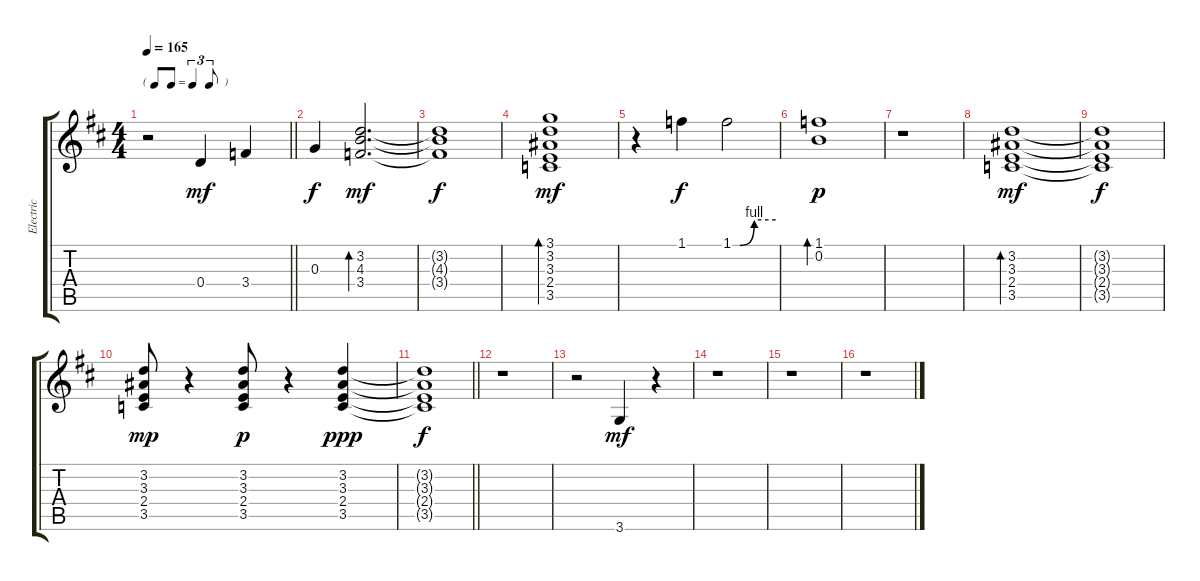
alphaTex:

\track ("Electric" "Electric") {instrument electricguitarjazz}
\staff {score tabs}
\tuning (E4 B3 G3 D3 A2 E2) {hide}
\ts (4 4)
\tf triplet8th
\tempo 165
\clef g2
\barLineRight lightlight
\ks d
r.2{dy mf} 0.4.4 3.4.4 |
0.3.4{dy f} (3.2 4.3 3.4).2{d bd 480 dy mf} |
(3.2{t} 4.3{t} 3.4{t}).1{dy f} |
(3.1 3.2 3.3 2.4 3.5).1{bd 480 dy mf} |
r.4 1.1.4{dy f} 1.1{be (custom 0 0 10 0 30 4 60 4)}.2 |
(1.1 0.2).1{bd 480 dy p} |
r.1 |
(3.2 3.3 2.4 3.5).1{bd 480 dy mf} |
(3.2{t} 3.3{t} 2.4{t} 3.5{t}).1{dy f} |
(3.2 3.3 2.4 3.5).8{dy mp} r.4 (3.2 3.3 2.4 3.5).8{dy p} r.4 (3.2 3.3 2.4 3.5).4{dy ppp} |
\barLineRight lightlight
(3.2{t} 3.3{t} 2.4{t} 3.5{t}).1{dy f} |
r.1 |
r.2 3.6.4{dy mf} r.4 |
r.1 |
r.1 |
r.1
